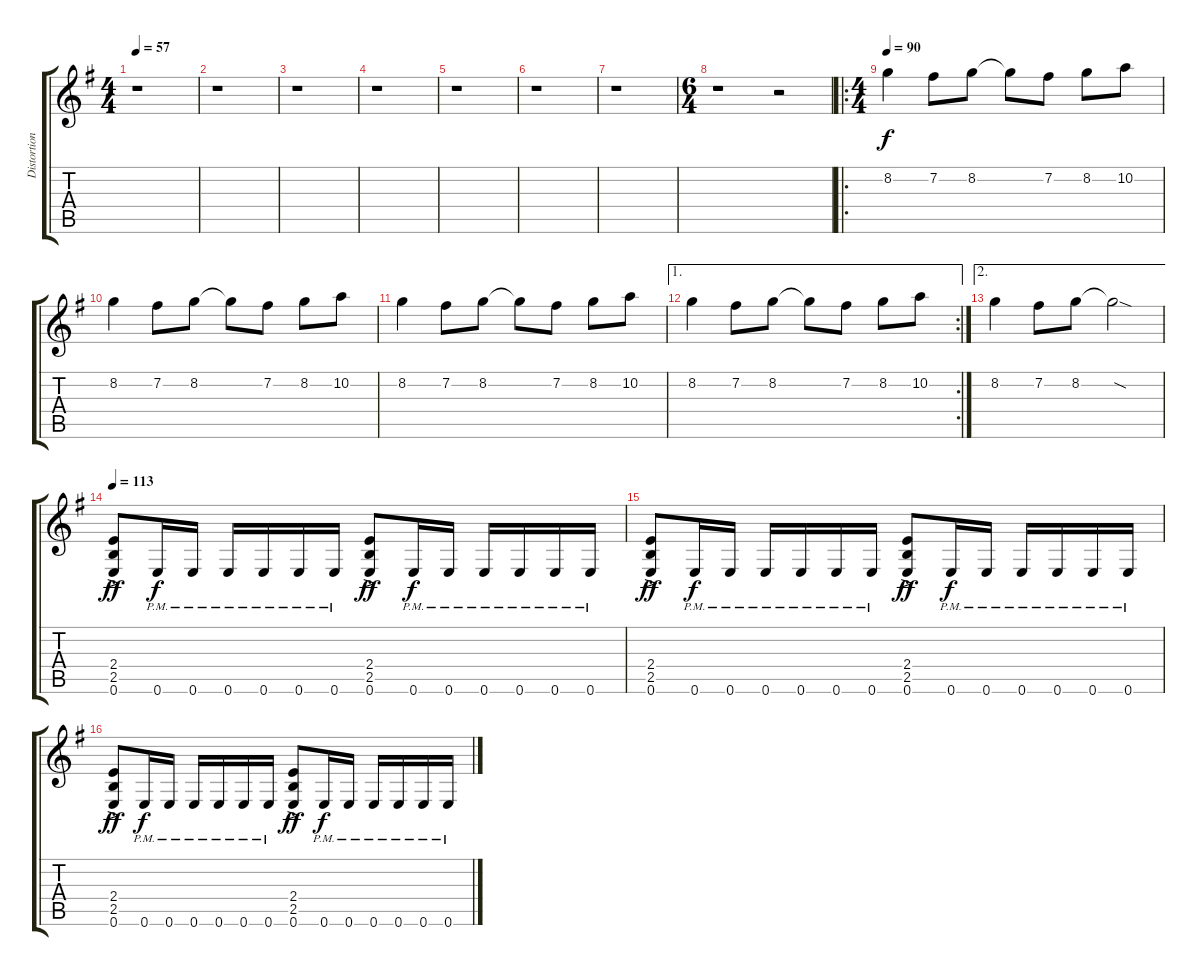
\track ("Distortion Guitar" "Distortion") {instrument distortionguitar}
\staff {score tabs}
\tuning (E4 B3 G3 D3 A2 E2) {hide}
\ts (4 4)
\tempo 57
\clef g2
\ks g
r.1{dy f instrument distortionguitar} |
r.1 |
r.1 |
r.1 |
r.1 |
r.1 |
r.1 |
\ts (6 4)
r.1 r.2 |
\ro
\ts (4 4)
\tempo 90
8.2.4 7.2.8 8.2.8 8.2{t}.8 7.2.8 8.2.8 10.2.8 |
8.2.4 7.2.8 8.2.8 8.2{t}.8 7.2.8 8.2.8 10.2.8 |
8.2.4 7.2.8 8.2.8 8.2{t}.8 7.2.8 8.2.8 10.2.8 |
\ae 1
\rc 2
8.2.4 7.2.8 8.2.8 8.2{t}.8 7.2.8 8.2.8 10.2.8 |
\ae 2
8.2.4 7.2.8 8.2.8 8.2{sod t}.2 |
\tempo 113
(2.4{ac} 2.5{ac} 0.6{ac}).8{dy ff} 0.6{pm}.16{dy f} 0.6{pm}.16 0.6{pm}.16 0.6{pm}.16 0.6{pm}.16 0.6{pm}.16 (2.4{ac} 2.5{ac} 0.6{ac}).8{dy ff} 0.6{pm}.16{dy f} 0.6{pm}.16 0.6{pm}.16 0.6{pm}.16 0.6{pm}.16 0.6{pm}.16 |
(2.4{ac} 2.5{ac} 0.6{ac}).8{dy ff} 0.6{pm}.16{dy f} 0.6{pm}.16 0.6{pm}.16 0.6{pm}.16 0.6{pm}.16 0.6{pm}.16 (2.4{ac} 2.5{ac} 0.6{ac}).8{dy ff} 0.6{pm}.16{dy f} 0.6{pm}.16 0.6{pm}.16 0.6{pm}.16 0.6{pm}.16 0.6{pm}.16 |
(2.4{ac} 2.5{ac} 0.6{ac}).8{dy ff} 0.6{pm}.16{dy f} 0.6{pm}.16 0.6{pm}.16 0.6{pm}.16 0.6{pm}.16 0.6{pm}.16 (2.4{ac} 2.5{ac} 0.6{ac}).8{dy ff} 0.6{pm}.16{dy f} 0.6{pm}.16 0.6{pm}.16 0.6{pm}.16 0.6{pm}.16 0.6{pm}.16
